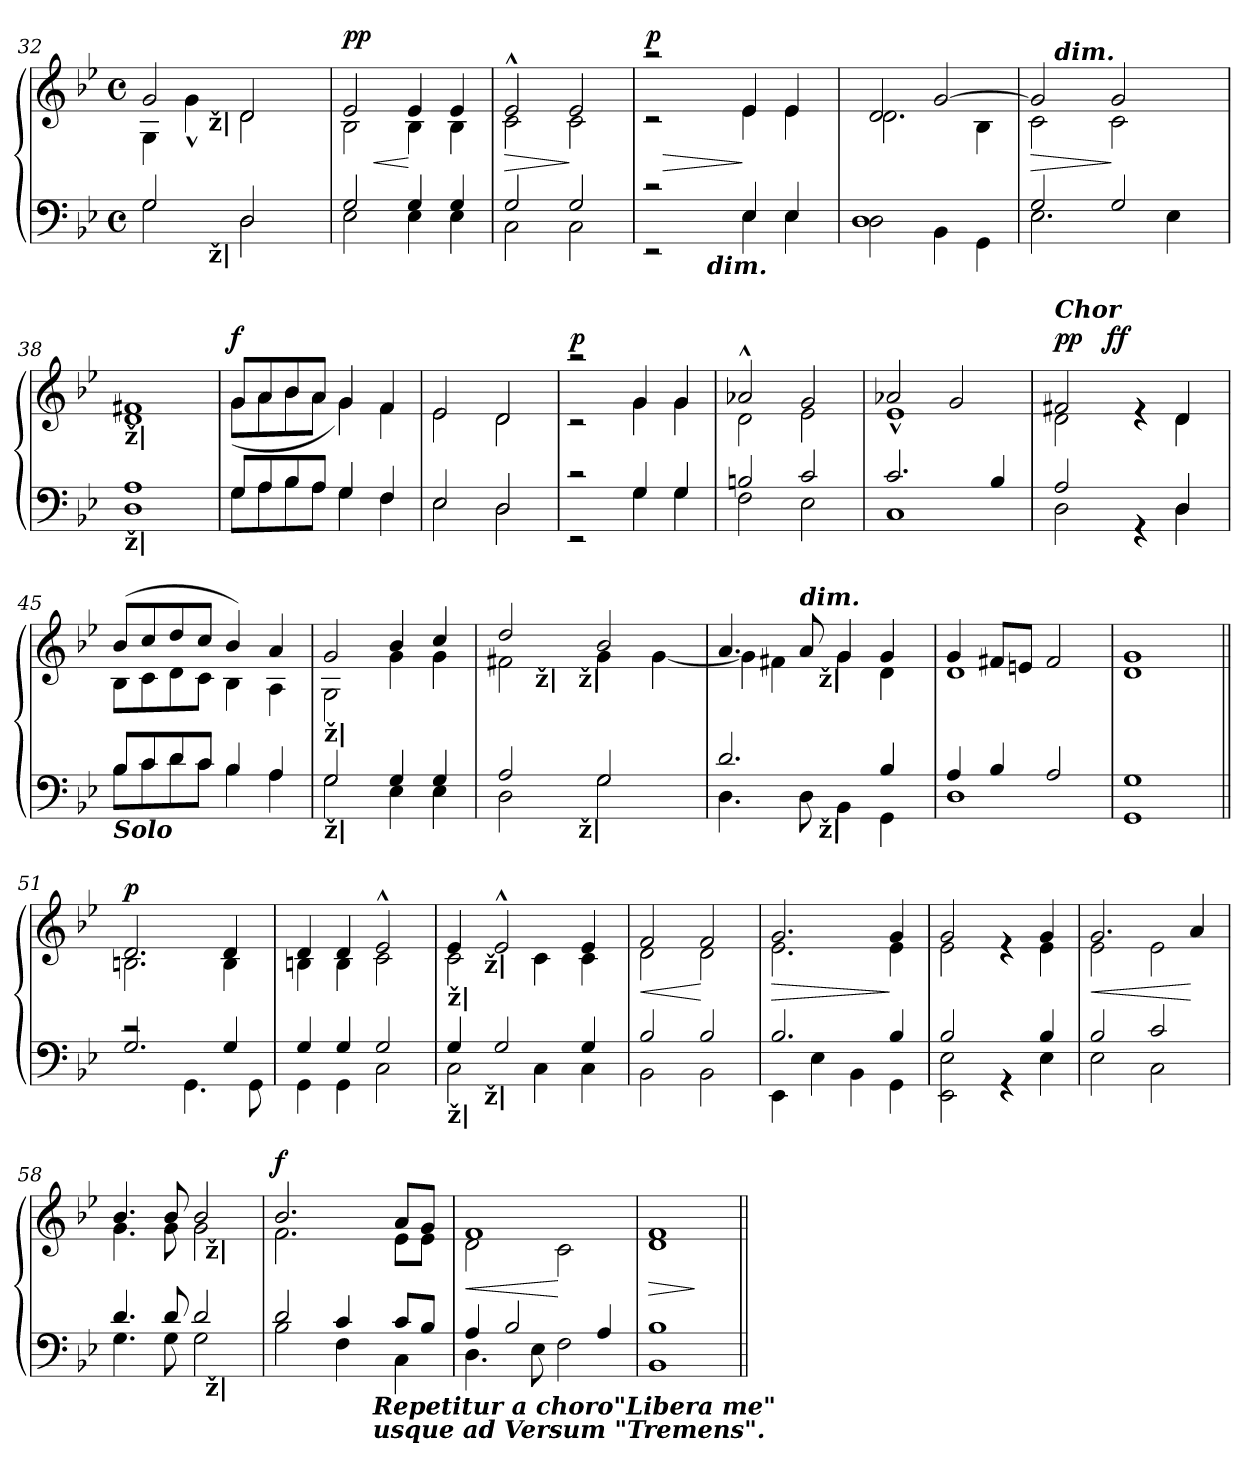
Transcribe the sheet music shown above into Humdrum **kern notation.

**kern	**kern	**dynam
*part2	*part1	*part1
*staff2	*staff1	*staff1
*clefF4	*clefG2	*
*k[b-e-]	*k[b-e-]	*
*B-:	*B-:	*
*M4/4	*M4/4	*
*met(c)	*met(c)	*
=32	=32	=32
*^	*^	*
*	*^	*	*^	*
2G\	2G/	4ryy	2g/	4G\	4ryy	.
.	.	16.ryy	.	4g^^<\	16.ryy	.
!	!	!	!	!	!LO:TX:b:B:t=ž|	!
!	!	!LO:TX:b:B:t=ž|	!	!	!	!
.	.	2ryy	.	.	2ryy	.
2D\	2D/	.	2d/	2d\	.	.
.	.	8ryy	.	.	8ryy	.
.	.	32ryy	.	.	32ryy	.
=33	=33	=33	=33	=33	=33	=33
!	!	!	!	!	!	!LO:HP:b
!	!	!	!	!	!	!LO:DY:n=1:a
*	*v	*v	*	*	*	*
*	*	*	*v	*v	*
2E-\	2G/	2e-/	2B-\	< pp
4E-\	4G/	4e-/	4B-\	[
4E-\	4G/	4e-/	4B-\	.
=34	=34	=34	=34	=34
!	!	!	!	!LO:HP:b
2C\	2G/	2e-^^</	2c\	>
2C\	2G/	2e-/	2c\	]
=35	=35	=35	=35	=35
!	!	!	!	!LO:HP:b
!	!	!	!	!LO:DY:n=1:a
*	*^	*	*	*
2rc	2rEE	4ryy	2raa	2rc	> p
.	.	16ryy	.	.	.
!	!	!LO:TX:b:Bi:t=dim.	!	!	!
.	.	2ryy	.	.	.
4E-\	4E-/	.	4e-/	4e-\	]
4E-\	4E-/	.	4e-/	4e-\	.
.	.	8.ryy	.	.	.
*	*v	*v	*	*	*
=36	=36	=36	=36	=36
2D\	1D	2d/	2.d\	.
4BB-\	.	[<2g/	.	.
4GG\	.	.	4B-\	.
=37	=37	=37	=37	=37
!	!	!	!	!LO:HP:b
*	*	*	*^	*
2.E-\	2G/	2g/]	2c\	16.ryy	>
!	!	!	!	!LO:TX:a:Bi:t=dim.	!
.	.	.	.	2ryy	.
.	2G/	2g/	2c\	.	]
.	.	.	.	4ryy	.
4E-\	.	.	.	.	.
.	.	.	.	8ryy	.
.	.	.	.	32ryy	.
=38	=38	=38	=38	=38	=38
!	!	!LO:TX:b:B:t=ž|	!	!	!
!LO:TX:b:B:t=ž|	!	!	!	!	!
*	*	*	*v	*v	*
1D	1A	1f#X	1d	.
!!LO:PB:g=z	!!
=39	=39	=39	=39	=39
!	!	!	!	!LO:DY:a
8G\L	8G/L	8g/L	(>8g\L	f
8A\	8A/	8a/	8a\	.
8B-\	8B-/	8b-/	8b-\	.
8A\J	8A/J	8a/J	8a\J	.
4G\	4G/	4g/	4g\)	.
4F\	4F/	4f/	4f\	.
=40	=40	=40	=40	=40
2E-\	2E-/	2e-/	2e-\	.
2D\	2D/	2d/	2d\	.
=41	=41	=41	=41	=41
!	!	!	!	!LO:DY:a
2rc	2rEE	2raa	2rc	p
4G\	4G/	4g/	4g\	.
4G\	4G/	4g/	4g\	.
=42	=42	=42	=42	=42
2F\	2Bn/	2a-X^^</	2d\	.
2E-\	2c/	2g/	2e-\	.
=43	=43	=43	=43	=43
1C	2.c/	2a-X/	1e-^^>	.
.	.	2g/	.	.
.	4B-/	.	.	.
=44	=44	=44	=44	=44
!	!	!LO:TX:a:Bi:t=Chor	!	!
!	!	!	!	!LO:DY:a
*	*	*	*^	*
2D\	2A/	2f#X/	2d\	4.ryy	pp
!	!	!	!	!	!LO:DY:a
.	.	.	.	2ryy	ff
4rGG	4rGG	4re	4re	.	.
4D\	4D/	4d/	4d\	.	.
.	.	.	.	8ryy	.
!!LO:LB:g=z
=45	=45	=45	=45	=45	=45
!LO:TX:b:Bi:t=Solo	!	!	!	!	!
*	*	*	*v	*v	*
8B-\L	8B-/L	(<8b-/L	8B-\L	.
8c\	8c/	8cc/	8c\	.
8d\	8d/	8dd/	8d\	.
8c\J	8c/J	8cc/J	8c\J	.
4B-\	4B-/	4b-/)	4B-\	.
4A\	4A/	4a/	4A\	.
=46	=46	=46	=46	=46
!	!	!LO:TX:b:B:t=ž|	!	!
!LO:TX:b:B:t=ž|	!	!	!	!
2G\	2G/	2g/	2G\	.
4E-\	4G/	4b-/	4g\	.
4E-\	4G/	4cc/	4g\	.
=47	=47	=47	=47	=47
*	*^	*^	*^	*
2D\	2A/	4..ryy	2dd/	2f#X\	8.ryy	4..ryy	.
!	!	!	!	!	!LO:TX:b:B:t=ž|	!	!
.	.	.	.	.	2ryy	.	.
!	!	!	!	!	!	!LO:TX:b:B:t=ž|	!
!	!	!LO:TX:b:B:t=ž|	!	!	!	!	!
.	.	2ryy	.	.	.	2ryy	.
2G\	2G/	.	2b-/	4g\	.	.	.
.	.	.	.	.	4ryy	.	.
.	.	.	.	[>4g\	.	.	.
.	.	16ryy	.	.	16ryy	16ryy	.
*	*	*	*	*	*v	*v	*
=48	=48	=48	=48	=48	=48	=48
4.D\	2.d/	4..ryy	4.a/	4g\]	4..ryy	.
.	.	.	.	4f#X\	.	.
!	!	!	!LO:TX:a:Bi:t=dim.	!	!	!
8D\	.	.	8a/	.	.	.
!	!	!	!	!	!LO:TX:b:B:t=ž|	!
!	!	!LO:TX:b:B:t=ž|	!	!	!	!
.	.	2ryy	.	.	2ryy	.
4BB-\	.	.	4g/	4g\	.	.
4GG\	4B-/	.	4g/	4d\	.	.
.	.	16ryy	.	.	16ryy	.
*	*v	*v	*	*	*	*
*	*	*	*v	*v	*
=49	=49	=49	=49	=49
1D	4A/	4g/	1d	.
.	4B-/	8f#X/L	.	.
.	.	8en/J	.	.
.	2A/	2f#/	.	.
*v	*v	*	*	*
=50	=50	=50	=50
1GG 1G	1g	1d	.
!!LO:LB:g=z	!!
=51||	=51||	=51||	=51||
*^	*	*	*
!	!	!	!	!LO:DY:a
2rc	2.G/	2.d/	2.Bn\	p
4.GG\	.	.	.	.
.	4G/	4d/	4B\	.
8GG\	.	.	.	.
=52	=52	=52	=52	=52
4GG\	4G/	4d/	4Bn\	.
4GG\	4G/	4d/	4B\	.
2C\	2G/	2e-^^</	2c\	.
=53	=53	=53	=53	=53
!	!	!LO:TX:b:B:t=ž|	!	!
!LO:TX:b:B:t=ž|	!	!	!	!
*	*^	*	*^	*
2C\	4G/	8..ryy	4e-/	2c\	8..ryy	.
!	!	!	!	!	!LO:TX:b:B:t=ž|	!
!	!	!LO:TX:b:B:t=ž|	!	!	!	!
.	.	2ryy	.	.	2ryy	.
.	2G/	.	2e-^^</	.	.	.
4C\	.	.	.	4c\	.	.
.	.	4ryy	.	.	4ryy	.
4C\	4G/	.	4e-/	4c\	.	.
.	.	32ryy	.	.	32ryy	.
=54	=54	=54	=54	=54	=54	=54
!	!	!	!	!	!	!LO:HP:b
*	*v	*v	*	*	*	*
*	*	*	*v	*v	*
2BB-\	2B-/	2f/	2d\	<
2BB-\	2B-/	2f/	2d\	[
=55	=55	=55	=55	=55
!	!	!	!	!LO:HP:b
4EE-\	2.B-/	2.g/	2.e-\	>
4E-\	.	.	.	.
4BB-\	.	.	.	.
4GG\	4B-/	4g/	4e-\	]
!!LO:LB:g=z	!!
=56	=56	=56	=56	=56
2EE-\ 2E-\	2B-/	2g/	2e-\	.
4rGG	4rGG	4re	4re	.
4E-\	4B-/	4g/	4e-\	.
=57	=57	=57	=57	=57
!	!	!	!	!LO:HP:b
2E-\	2B-/	2.g/	2e-\	<
2C\	2c/	.	2e-\	.
.	.	4a/	.	[
=58	=58	=58	=58	=58
*	*^	*	*^	*
4.G\	4.d/	2ryy	4.b-/	4.g\	2ryy	.
8G\	8d/	.	8b-/	8g\	.	.
2G\	2d/	32ryy	2b-/	2g\	32ryy	.
!	!	!	!	!	!LO:TX:b:B:t=ž|	!
!	!	!LO:TX:b:B:t=ž|	!	!	!	!
.	.	4...ryy	.	.	4...ryy	.
=59	=59	=59	=59	=59	=59	=59
!	!	!	!	!	!	!LO:DY:a
*	*	*	*	*v	*v	*
2B-\	2d/	2ryy	2.b-/	2.f\	f
4F\	4c/	8ryy	.	.	.
.	.	32ryy	.	.	.
!	!	!LO:TX:b:Bi:t=Repetitur  a choro"Libera me"  \nusque ad Versum "Tremens".	!	!	!
.	.	4ryy	.	.	.
4C\	8c/L	.	8a/L	8e-\L	.
.	8B-/J	.	8g/J	8e-\J	.
.	.	16.ryy	.	.	.
=60	=60	=60	=60	=60	=60
!	!	!	!	!	!LO:HP:b
*	*v	*v	*	*	*
4.D\	4A/	1f	2d\	<
.	2B-/	.	.	.
8E-\	.	.	.	.
2F\	.	.	2c\	[
.	4A/	.	.	.
=61	=61	=61	=61	=61
!	!	!	!	!LO:HP:b
1BB-	1B-	1f	1d	>
*v	*v	*	*	*
*	*v	*v	*
.	.	]
=||	=||	=||
*-	*-	*-
